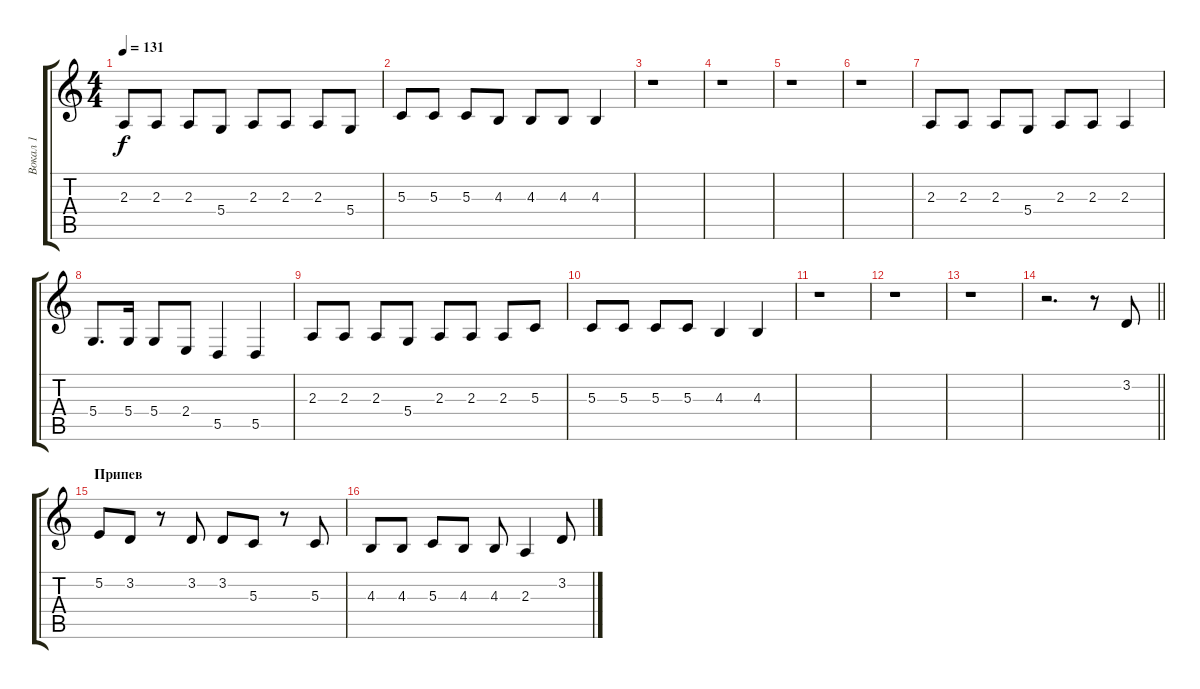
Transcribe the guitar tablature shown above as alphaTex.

\track ("Вокал 1" "Вокал 1") {instrument tenorsax}
\staff {score tabs}
\tuning (E4 B3 G3 D3 A2 E2) {hide}
\ts (4 4)
\tempo 131
\clef g2
\ks c
2.3.8{dy f} 2.3.8 2.3.8 5.4.8 2.3.8 2.3.8 2.3.8 5.4.8 |
5.3.8 5.3.8 5.3.8 4.3.8 4.3.8 4.3.8 4.3.4 |
r.1 |
r.1 |
r.1 |
r.1 |
2.3.8 2.3.8 2.3.8 5.4.8 2.3.8 2.3.8 2.3.4 |
5.4.8{d} 5.4.16 5.4.8 2.4.8 5.5.4 5.5.4 |
2.3.8 2.3.8 2.3.8 5.4.8 2.3.8 2.3.8 2.3.8 5.3.8 |
5.3.8 5.3.8 5.3.8 5.3.8 4.3.4 4.3.4 |
r.1 |
r.1 |
r.1 |
\barLineRight lightlight
r.2{d} r.8 3.2.8 |
\section ("" "Припев")
5.2.8 3.2.8 r.8 3.2.8 3.2.8 5.3.8 r.8 5.3.8 |
4.3.8 4.3.8 5.3.8 4.3.8 4.3.8 2.3.4 3.2.8
